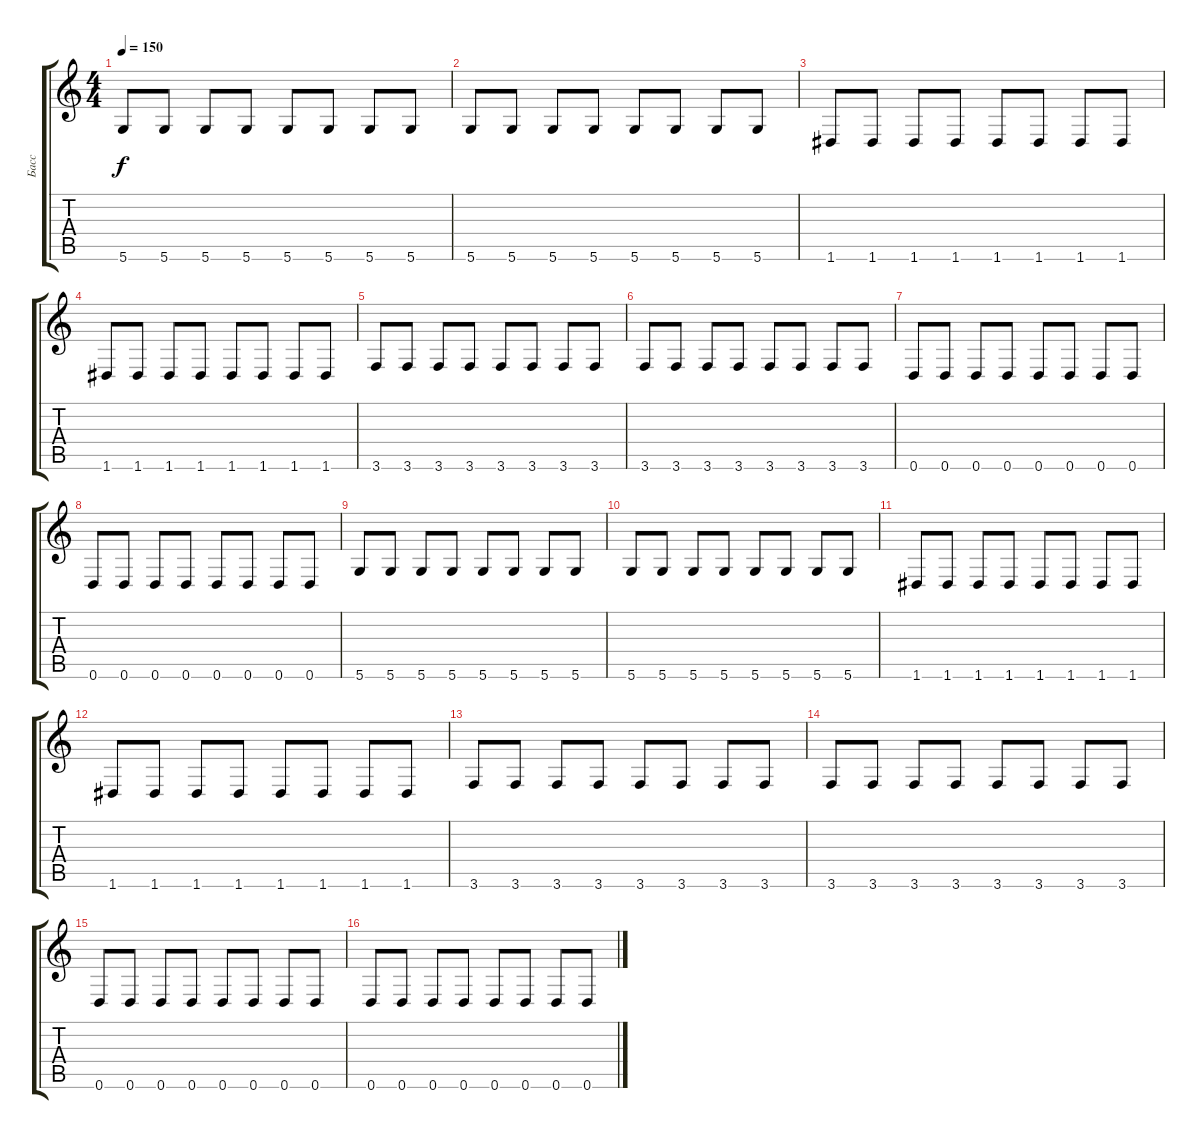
\track ("Басс" "Басс") {instrument acousticbass}
\staff {score tabs}
\tuning (E4 B3 G3 D3 A2 D2) {hide}
\ts (4 4)
\tempo 150
\clef g2
\ks c
5.6.8{dy f} 5.6.8 5.6.8 5.6.8 5.6.8 5.6.8 5.6.8 5.6.8 |
5.6.8 5.6.8 5.6.8 5.6.8 5.6.8 5.6.8 5.6.8 5.6.8 |
1.6.8 1.6.8 1.6.8 1.6.8 1.6.8 1.6.8 1.6.8 1.6.8 |
1.6.8 1.6.8 1.6.8 1.6.8 1.6.8 1.6.8 1.6.8 1.6.8 |
3.6.8 3.6.8 3.6.8 3.6.8 3.6.8 3.6.8 3.6.8 3.6.8 |
3.6.8 3.6.8 3.6.8 3.6.8 3.6.8 3.6.8 3.6.8 3.6.8 |
0.6.8 0.6.8 0.6.8 0.6.8 0.6.8 0.6.8 0.6.8 0.6.8 |
0.6.8 0.6.8 0.6.8 0.6.8 0.6.8 0.6.8 0.6.8 0.6.8 |
5.6.8 5.6.8 5.6.8 5.6.8 5.6.8 5.6.8 5.6.8 5.6.8 |
5.6.8 5.6.8 5.6.8 5.6.8 5.6.8 5.6.8 5.6.8 5.6.8 |
1.6.8 1.6.8 1.6.8 1.6.8 1.6.8 1.6.8 1.6.8 1.6.8 |
1.6.8 1.6.8 1.6.8 1.6.8 1.6.8 1.6.8 1.6.8 1.6.8 |
3.6.8 3.6.8 3.6.8 3.6.8 3.6.8 3.6.8 3.6.8 3.6.8 |
3.6.8 3.6.8 3.6.8 3.6.8 3.6.8 3.6.8 3.6.8 3.6.8 |
0.6.8 0.6.8 0.6.8 0.6.8 0.6.8 0.6.8 0.6.8 0.6.8 |
0.6.8 0.6.8 0.6.8 0.6.8 0.6.8 0.6.8 0.6.8 0.6.8
